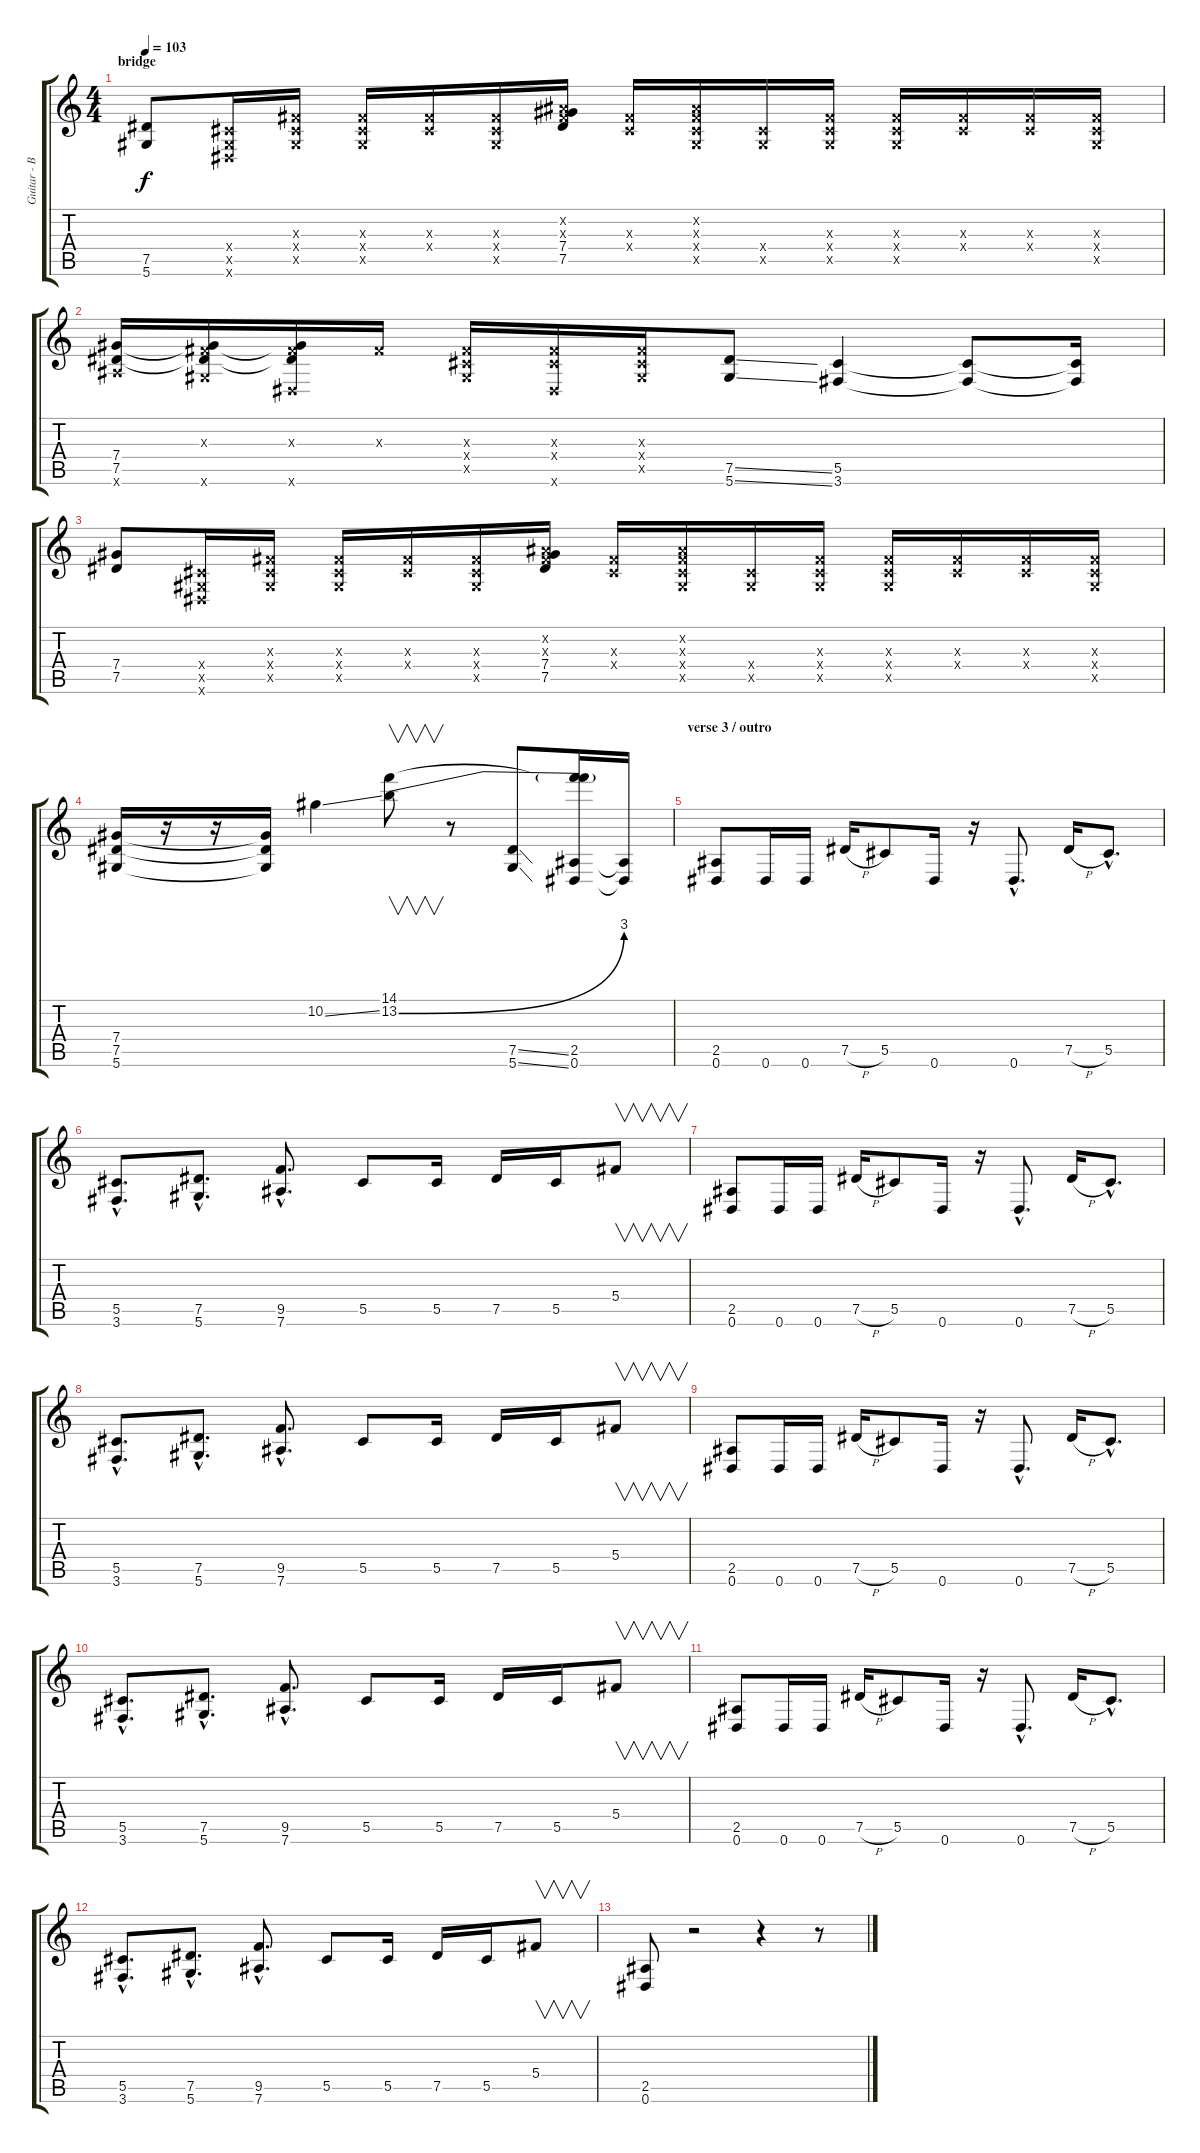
\track ("Guitar - Billy" "Guitar - B") {instrument distortionguitar}
\staff {score tabs}
\tuning (Eb4 Bb3 Gb3 Db3 Ab2 Eb2) {hide}
\ts (4 4)
\section ("" "bridge")
\tempo 103
\clef g2
\ks c
(7.5 5.6).8{dy f} (0.4{x} 0.5{x} 0.6{x}).16 (0.3{x} 0.4{x} 0.5{x}).16 (0.3{x} 0.4{x} 0.5{x}).16 (0.3{x} 0.4{x}).16 (0.3{x} 0.4{x} 0.5{x}).16 (0.2{x} 0.3{x} 7.4 7.5).16 (0.3{x} 0.4{x}).16 (0.2{x} 0.3{x} 0.4{x} 0.5{x}).16 (0.4{x} 0.5{x}).16 (0.3{x} 0.4{x} 0.5{x}).16 (0.3{x} 0.4{x} 0.5{x}).16 (0.3{x} 0.4{x}).16 (0.3{x} 0.4{x}).16 (0.3{x} 0.4{x} 0.5{x}).16 |
(7.4 7.5 7.6{x}).16 (0.3{x} 7.4{t} 7.5{t} 5.6{x}).16 (0.3{x} 7.4{t} 7.5{t} 0.6{x}).16 0.3{x}.16 (0.3{x} 0.4{x} 0.5{x}).16 (0.3{x} 0.4{x} 0.6{x}).16 (0.3{x} 0.4{x} 0.5{x}).16 (7.5{ss} 5.6{ss}).8 (5.5 3.6).4 (5.5{t} 3.6{t}).8 (5.5{t} 3.6{t}).16 |
(7.4 7.5).8 (0.4{x} 0.5{x} 0.6{x}).16 (0.3{x} 0.4{x} 0.5{x}).16 (0.3{x} 0.4{x} 0.5{x}).16 (0.3{x} 0.4{x}).16 (0.3{x} 0.4{x} 0.5{x}).16 (0.2{x} 0.3{x} 7.4 7.5).16 (0.3{x} 0.4{x}).16 (0.2{x} 0.3{x} 0.4{x} 0.5{x}).16 (0.4{x} 0.5{x}).16 (0.3{x} 0.4{x} 0.5{x}).16 (0.3{x} 0.4{x} 0.5{x}).16 (0.3{x} 0.4{x}).16 (0.3{x} 0.4{x}).16 (0.3{x} 0.4{x} 0.5{x}).16 |
(7.4 7.5 5.6).16 r.16 r.16 (7.4{t} 7.5{t} 5.6{t}).16 10.2{ss}.4 (14.1 13.2{be (bend 0 0 60 12)}).8{v} r.8 (7.5{ss} 5.6{ss}).8 (14.1{t} 13.2{t} 2.5 0.6).16 (2.5{t} 0.6{t}).16 |
\section ("" "verse 3 / outro")
(2.5 0.6).8 0.6.16 0.6.16 7.5{h}.16 5.5.8 0.6.16 r.16 0.6{hac}.8{d} 7.5{h}.16 5.5{hac}.8{d} |
(5.5{hac} 3.6{hac}).8{d} (7.5{hac} 5.6{hac}).8{d} (9.5{hac} 7.6{hac}).8{d} 5.5.8 5.5.16 7.5.16 5.5.16 5.4.8{v} |
(2.5 0.6).8 0.6.16 0.6.16 7.5{h}.16 5.5.8 0.6.16 r.16 0.6{hac}.8{d} 7.5{h}.16 5.5{hac}.8{d} |
(5.5{hac} 3.6{hac}).8{d} (7.5{hac} 5.6{hac}).8{d} (9.5{hac} 7.6{hac}).8{d} 5.5.8 5.5.16 7.5.16 5.5.16 5.4.8{v} |
(2.5 0.6).8 0.6.16 0.6.16 7.5{h}.16 5.5.8 0.6.16 r.16 0.6{hac}.8{d} 7.5{h}.16 5.5{hac}.8{d} |
(5.5{hac} 3.6{hac}).8{d} (7.5{hac} 5.6{hac}).8{d} (9.5{hac} 7.6{hac}).8{d} 5.5.8 5.5.16 7.5.16 5.5.16 5.4.8{v} |
(2.5 0.6).8 0.6.16 0.6.16 7.5{h}.16 5.5.8 0.6.16 r.16 0.6{hac}.8{d} 7.5{h}.16 5.5{hac}.8{d} |
(5.5{hac} 3.6{hac}).8{d} (7.5{hac} 5.6{hac}).8{d} (9.5{hac} 7.6{hac}).8{d} 5.5.8 5.5.16 7.5.16 5.5.16 5.4.8{v} |
(2.5 0.6).8 r.2 r.4 r.8
